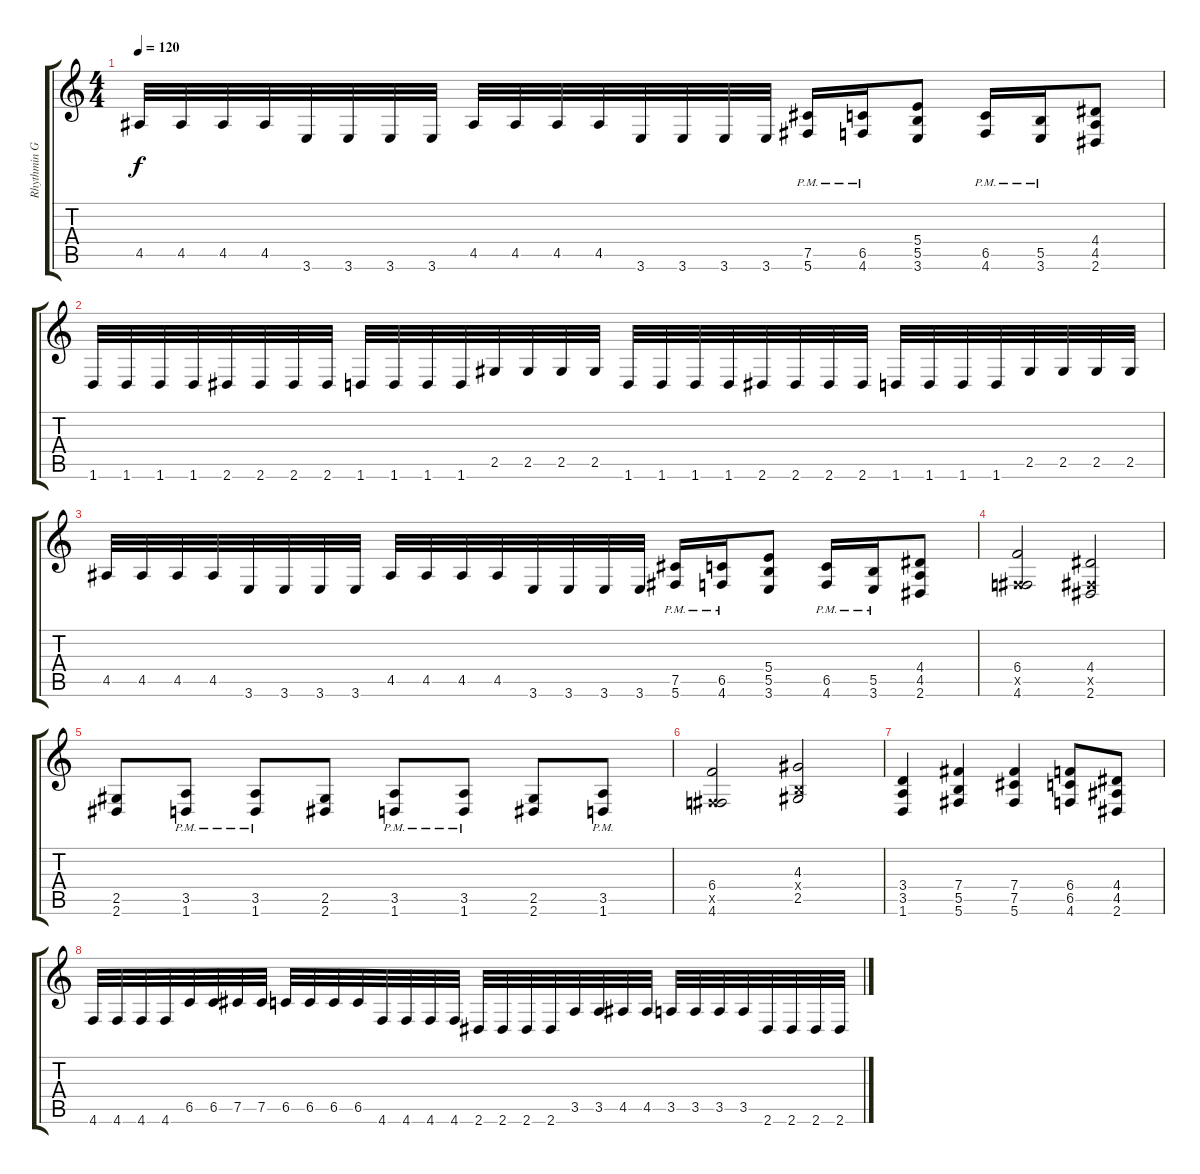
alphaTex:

\track ("Rhythmin Guitar #2" "Rhythmin G") {instrument distortionguitar}
\staff {score tabs}
\tuning (Db4 Ab3 E3 B2 Gb2 Db2) {hide}
\ts (4 4)
\tempo 120
\clef g2
\ks c
4.5.32{dy f} 4.5.32 4.5.32 4.5.32 3.6.32 3.6.32 3.6.32 3.6.32 4.5.32 4.5.32 4.5.32 4.5.32 3.6.32 3.6.32 3.6.32 3.6.32 (7.5{pm} 5.6{pm}).16 (6.5{pm} 4.6{pm}).16 (5.4 5.5 3.6).8 (6.5{pm} 4.6{pm}).16 (5.5{pm} 3.6{pm}).16 (4.4 4.5 2.6).8 |
1.6.32 1.6.32 1.6.32 1.6.32 2.6.32 2.6.32 2.6.32 2.6.32 1.6.32 1.6.32 1.6.32 1.6.32 2.5.32 2.5.32 2.5.32 2.5.32 1.6.32 1.6.32 1.6.32 1.6.32 2.6.32 2.6.32 2.6.32 2.6.32 1.6.32 1.6.32 1.6.32 1.6.32 2.5.32 2.5.32 2.5.32 2.5.32 |
4.5.32 4.5.32 4.5.32 4.5.32 3.6.32 3.6.32 3.6.32 3.6.32 4.5.32 4.5.32 4.5.32 4.5.32 3.6.32 3.6.32 3.6.32 3.6.32 (7.5{pm} 5.6{pm}).16 (6.5{pm} 4.6{pm}).16 (5.4 5.5 3.6).8 (6.5{pm} 4.6{pm}).16 (5.5{pm} 3.6{pm}).16 (4.4 4.5 2.6).8 |
(6.4 0.5{x} 4.6).2 (4.4 0.5{x} 2.6).2 |
(2.5 2.6).8 (3.5{pm} 1.6{pm}).8 (3.5{pm} 1.6{pm}).8 (2.5 2.6).8 (3.5{pm} 1.6{pm}).8 (3.5{pm} 1.6{pm}).8 (2.5 2.6).8 (3.5{pm} 1.6{pm}).8 |
(6.4 0.5{x} 4.6).2 (4.3 0.4{x} 2.5).2 |
(3.4 3.5 1.6).4 (7.4 5.5 5.6).4 (7.4 7.5 5.6).4 (6.4 6.5 4.6).8 (4.4 4.5 2.6).8 |
4.6.32 4.6.32 4.6.32 4.6.32 6.5.32 6.5.32 7.5.32 7.5.32 6.5.32 6.5.32 6.5.32 6.5.32 4.6.32 4.6.32 4.6.32 4.6.32 2.6.32 2.6.32 2.6.32 2.6.32 3.5.32 3.5.32 4.5.32 4.5.32 3.5.32 3.5.32 3.5.32 3.5.32 2.6.32 2.6.32 2.6.32 2.6.32
